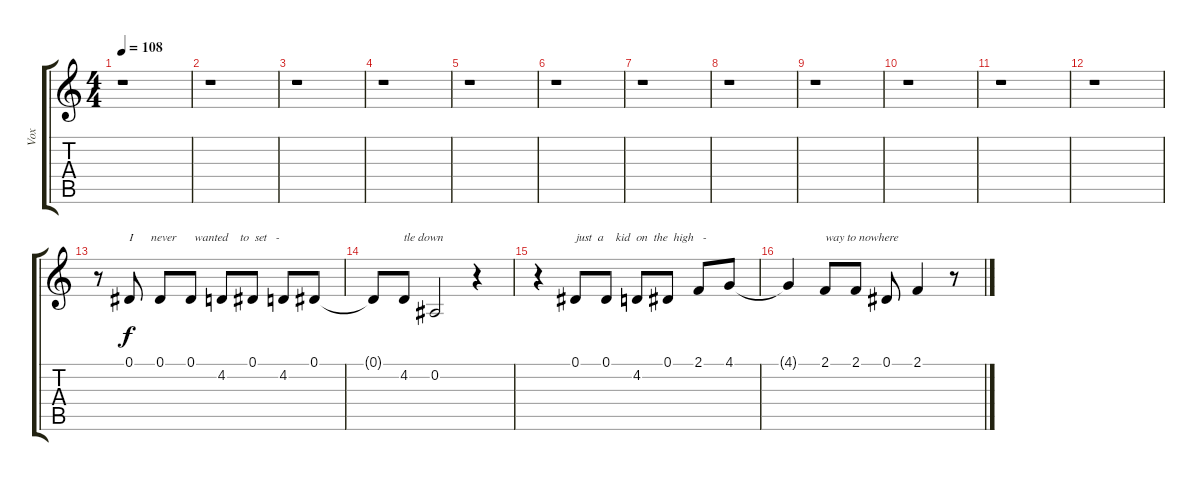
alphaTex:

\track ("Vox" "Vox") {instrument violin}
\staff {score tabs}
\tuning (Eb4 Bb3 Gb3 Db3 Ab2 Eb2) {hide}
\ts (4 4)
\tempo 108
\clef g2
\ks c
r.1{dy f instrument violin} |
r.1 |
r.1 |
r.1 |
r.1 |
r.1 |
r.1 |
r.1 |
r.1 |
r.1 |
r.1 |
r.1 |
r.8 0.1.8{txt "I      never      wanted    to  set   -"} 0.1.8 0.1.8 4.2.8 0.1.8 4.2.8 0.1.8 |
0.1{t}.8 4.2.8{txt "tle down"} 0.2.2 r.4 |
r.4 0.1.8{txt "just  a    kid  on  the  high   -"} 0.1.8 4.2.8 0.1.8 2.1.8 4.1.8 |
4.1{t}.4 2.1.8{txt "way to nowhere"} 2.1.8 0.1.8 2.1.4 r.8
